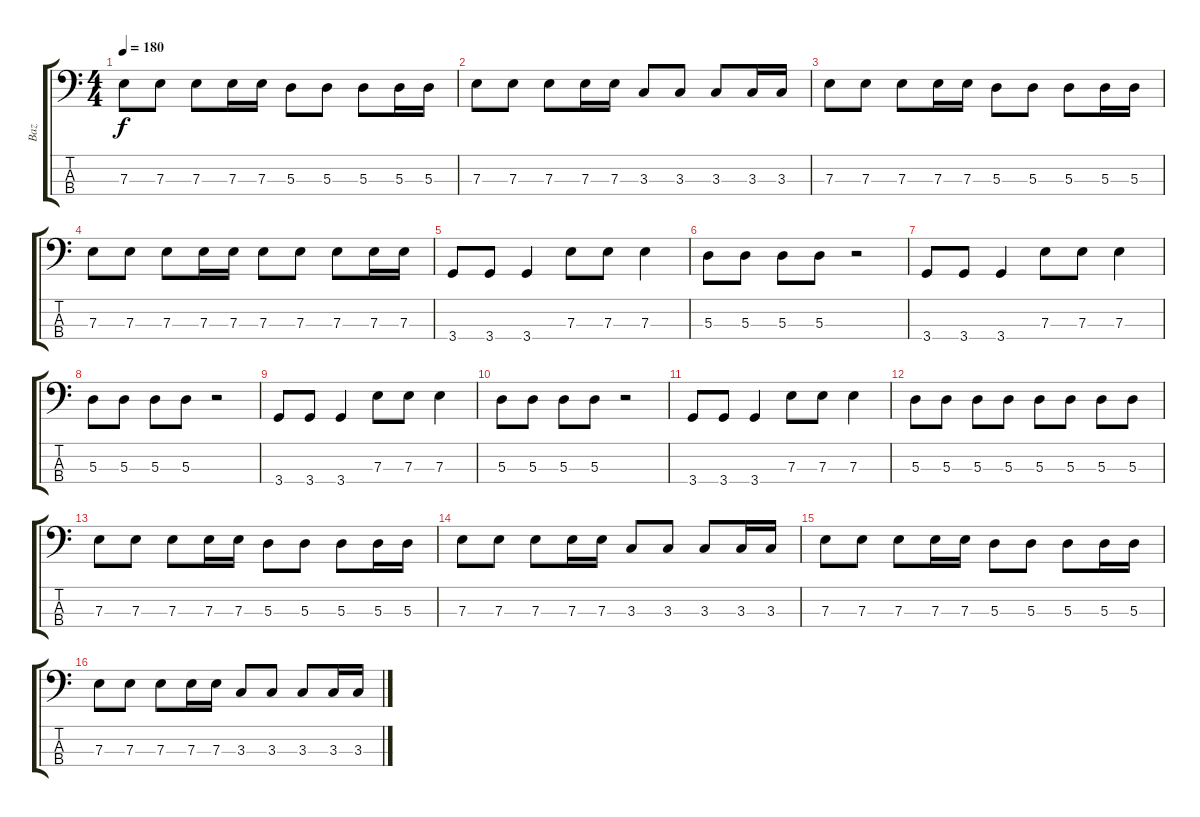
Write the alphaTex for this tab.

\track ("Baz" "Baz") {instrument electricbassfinger}
\staff {score tabs}
\tuning (G2 D2 A1 E1) {hide}
\ts (4 4)
\tempo 180
\clef f4
\ks c
7.3.8{dy f} 7.3.8 7.3.8 7.3.16 7.3.16 5.3.8 5.3.8 5.3.8 5.3.16 5.3.16 |
7.3.8 7.3.8 7.3.8 7.3.16 7.3.16 3.3.8 3.3.8 3.3.8 3.3.16 3.3.16 |
7.3.8 7.3.8 7.3.8 7.3.16 7.3.16 5.3.8 5.3.8 5.3.8 5.3.16 5.3.16 |
7.3.8 7.3.8 7.3.8 7.3.16 7.3.16 7.3.8 7.3.8 7.3.8 7.3.16 7.3.16 |
3.4.8 3.4.8 3.4.4 7.3.8 7.3.8 7.3.4 |
5.3.8 5.3.8 5.3.8 5.3.8 r.2 |
3.4.8 3.4.8 3.4.4 7.3.8 7.3.8 7.3.4 |
5.3.8 5.3.8 5.3.8 5.3.8 r.2 |
3.4.8 3.4.8 3.4.4 7.3.8 7.3.8 7.3.4 |
5.3.8 5.3.8 5.3.8 5.3.8 r.2 |
3.4.8 3.4.8 3.4.4 7.3.8 7.3.8 7.3.4 |
5.3.8 5.3.8 5.3.8 5.3.8 5.3.8 5.3.8 5.3.8 5.3.8 |
7.3.8 7.3.8 7.3.8 7.3.16 7.3.16 5.3.8 5.3.8 5.3.8 5.3.16 5.3.16 |
7.3.8 7.3.8 7.3.8 7.3.16 7.3.16 3.3.8 3.3.8 3.3.8 3.3.16 3.3.16 |
7.3.8 7.3.8 7.3.8 7.3.16 7.3.16 5.3.8 5.3.8 5.3.8 5.3.16 5.3.16 |
7.3.8 7.3.8 7.3.8 7.3.16 7.3.16 3.3.8 3.3.8 3.3.8 3.3.16 3.3.16
